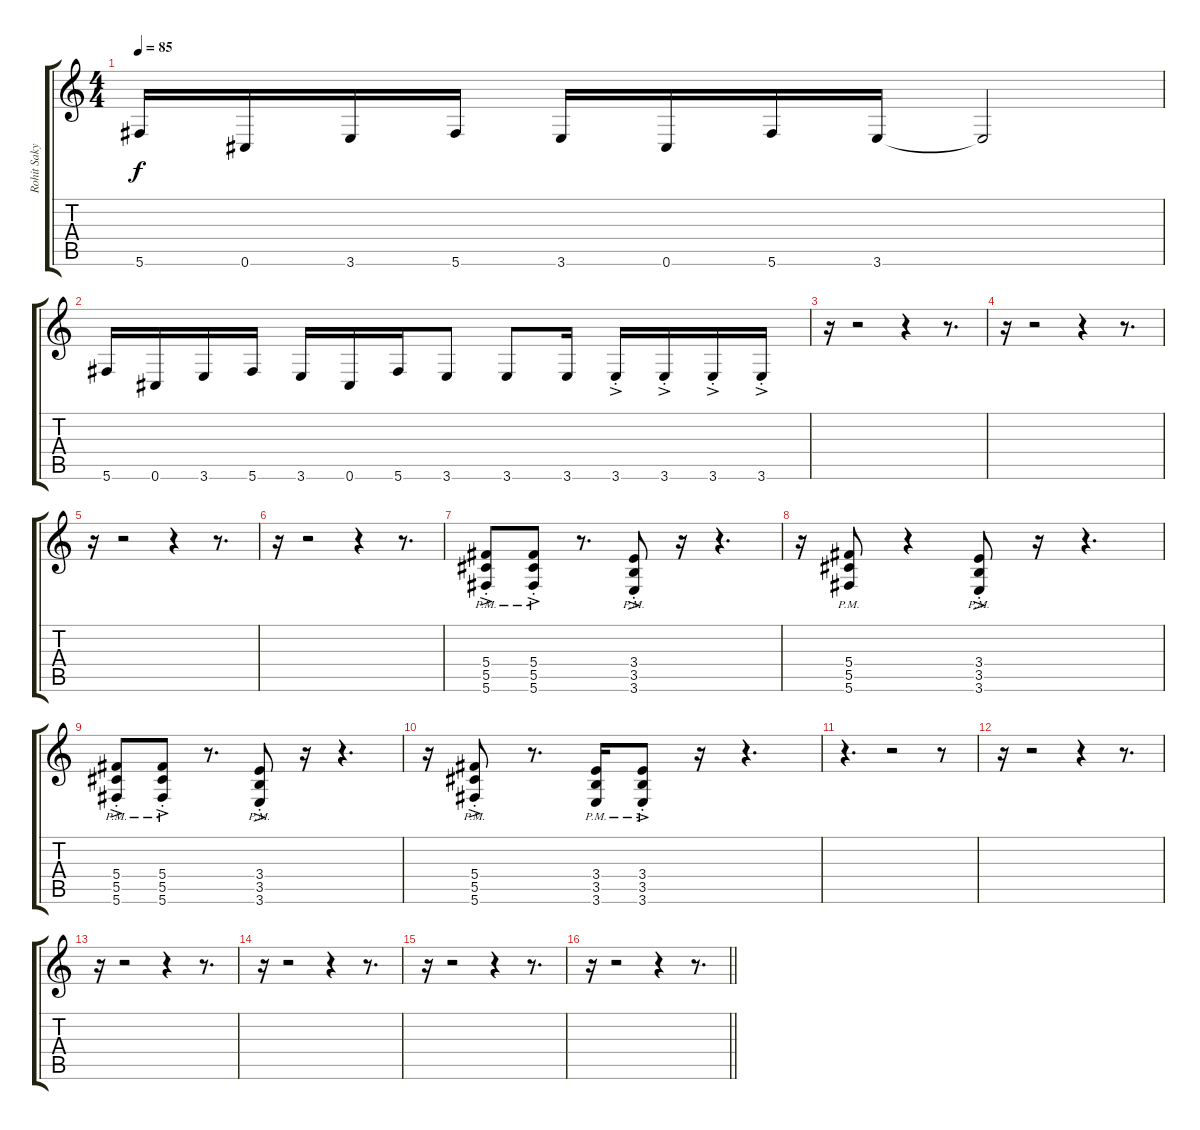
\track ("Rohit Sakya - Rythms" "Rohit Saky") {instrument overdrivenguitar}
\staff {score tabs}
\tuning (Eb4 Bb3 Gb3 Db3 Ab2 Db2) {hide}
\ts (4 4)
\tempo 85
\clef g2
\ks c
5.6.16{dy f} 0.6.16 3.6.16 5.6.16 3.6.16 0.6.16 5.6.16 3.6.16 3.6{t}.2 |
5.6.16 0.6.16 3.6.16 5.6.16 3.6.16 0.6.16 5.6.16 3.6.8 3.6.8 3.6.16 3.6{ac st}.16 3.6{ac st}.16 3.6{ac st}.16 3.6{ac st}.16 |
r.16 r.2 r.4 r.8{d} |
r.16 r.2 r.4 r.8{d} |
r.16 r.2 r.4 r.8{d} |
r.16 r.2 r.4 r.8{d} |
(5.4{pm} 5.5{pm} 5.6{ac pm st}).8 (5.4{pm} 5.5{pm} 5.6{ac pm st}).8 r.8{d} (3.4{pm} 3.5{pm} 3.6{ac pm st}).8 r.16 r.4{d} |
r.16 (5.4{pm} 5.5{pm} 5.6{pm}).8 r.4 (3.4{pm} 3.5{pm} 3.6{ac pm st}).8 r.16 r.4{d} |
(5.4{pm} 5.5{pm} 5.6{ac pm st}).8 (5.4{pm} 5.5{pm} 5.6{ac pm st}).8 r.8{d} (3.4{pm} 3.5{pm} 3.6{ac pm st}).8 r.16 r.4{d} |
r.16 (5.4{pm} 5.5{pm} 5.6{ac pm st}).8 r.8{d} (3.4{pm} 3.5{pm} 3.6{pm}).16 (3.4{pm} 3.5{pm} 3.6{ac pm st}).8 r.16 r.4{d} |
r.4{d} r.2 r.8 |
r.16 r.2 r.4 r.8{d} |
r.16 r.2 r.4 r.8{d} |
r.16 r.2 r.4 r.8{d} |
r.16 r.2 r.4 r.8{d} |
\barLineRight lightlight
r.16 r.2 r.4 r.8{d}
